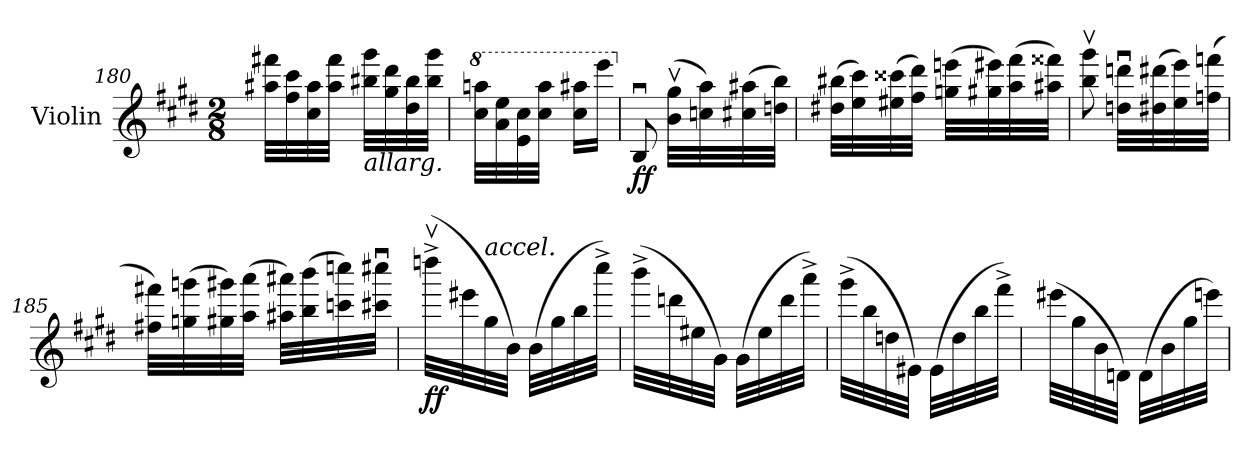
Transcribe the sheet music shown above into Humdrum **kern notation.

**kern	**dynam
*part1	*part1
*staff1	*staff1
*I"Violin	*
*I'Vln.	*
*clefG2	*
*k[f#c#g#d#]	*
*M2/8	*
=180	=180
32aa#X\ 32fff#X\LLL	.
32ff#\ 32ccc#\	.
32cc#\ 32aa#\	.
32aa#\ 32fff#\JJJ	.
!LO:TX:b:i:t=allarg.	!
32bb#X\ 32ggg#\LLL	.
32gg#\ 32ddd#\	.
32dd#\ 32bb#\	.
32bb#\ 32ggg#\JJJ	.
=181	=181
*8va	*
32ccc#\ 32aaan\LLL	.
32aa\ 32eee\	.
32ee\ 32ccc#\	.
32ccc#\ 32aaa\JJJ	.
16ccc#\ 16aaa#X\LL	.
16eeee\JJ	.
!!LO:PB:g=z
=182	=182
*X8va	*
!	!LO:DY:b
8Bu/	ff
(32b\v 32gg#\vLLL	.
32ccn\ 32aa\)	.
(32cc#X\ 32aa#X\	.
32ddn\ 32bb\JJJ)	.
=183	=183
(32dd#X\ 32bb#X\LLL	.
32ee\ 32ccc#\)	.
(32ee#X\ 32ccc##X\	.
32ff#\ 32ddd#\JJJ)	.
(32ggn\ 32eeen\LLL	.
32gg#X\ 32eee#X\)	.
(32aa\ 32fff#\	.
32aa#X\ 32fff##X\JJJ)	.
=184	=184
8bb\v 8ggg#\v	.
32ddn\u 32dddn\uLLL	.
(32dd#X\ 32ddd#X\	.
32ee\ 32eee\)	.
(32ffn\ 32fffn\JJJ	.
=185	=185
32ff#X\ 32fff#X\LLL)	.
(32ggn\ 32gggn\	.
32gg#X\ 32ggg#X\)	.
(32aa\ 32aaa\JJJ	.
32aa#X\ 32aaa#X\LLL)	.
(32bb\ 32bbb\	.
32cccn\ 32ccccn\)	.
32ccc#X\u 32cccc#X\uJJJ	.
!!LO:LB:g=z
=186	=186
!	!LO:DY:b
(32ddddnv^\LLL	ff
32eee#X\	.
!LO:TX:a:i:t=accel.	!
32gg#\	.
32b\JJJ)	.
(32b\LLL	.
32gg#\	.
32bb\	.
32cccc#^\JJJ)	.
=187	=187
(32bbb^\LLL	.
32dddn\	.
32ee#X\	.
32g#\JJJ)	.
(32g#\LLL	.
32ee#\	.
32ddd\	.
32aaa^\JJJ)	.
=188	=188
(32ggg#^\LLL	.
32bb\	.
32ddn\	.
32e#X\JJJ)	.
(32e#\LLL	.
32dd\	.
32bb\	.
32fff#^\JJJ)	.
=189	=189
(32eee#X\LLL	.
32gg#\	.
32b\	.
32dn\JJJ)	.
(32d\LLL	.
32b\	.
32gg#\	.
32eeen\JJJ)	.
=	=
*-	*-
